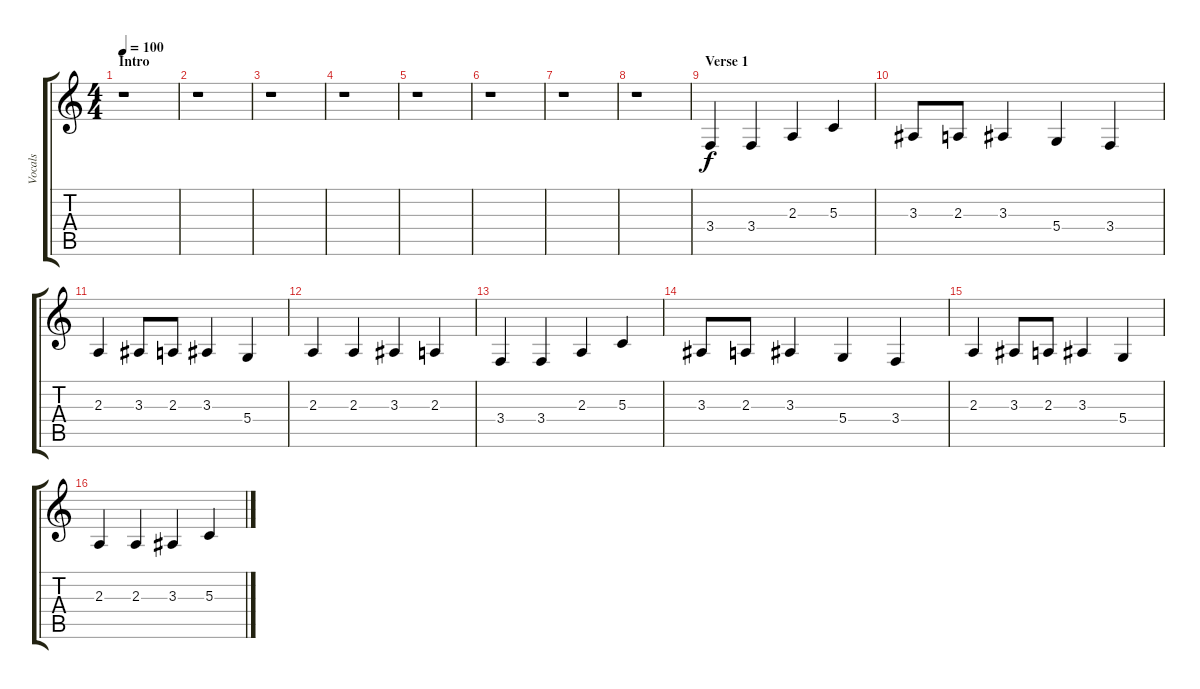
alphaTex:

\track ("Vocals" "Vocals") {instrument altosax}
\staff {score tabs}
\tuning (E4 B3 G3 D3 A2 E2) {hide}
\ts (4 4)
\section ("" "Intro")
\tempo 100
\clef g2
\ks c
r.1{dy f instrument altosax} |
r.1 |
r.1 |
r.1 |
r.1 |
r.1 |
r.1 |
r.1 |
\section ("" "Verse 1")
3.4.4 3.4.4 2.3.4 5.3.4 |
3.3.8 2.3.8 3.3.4 5.4.4 3.4.4 |
2.3.4 3.3.8 2.3.8 3.3.4 5.4.4 |
2.3.4 2.3.4 3.3.4 2.3.4 |
3.4.4 3.4.4 2.3.4 5.3.4 |
3.3.8 2.3.8 3.3.4 5.4.4 3.4.4 |
2.3.4 3.3.8 2.3.8 3.3.4 5.4.4 |
2.3.4 2.3.4 3.3.4 5.3.4
